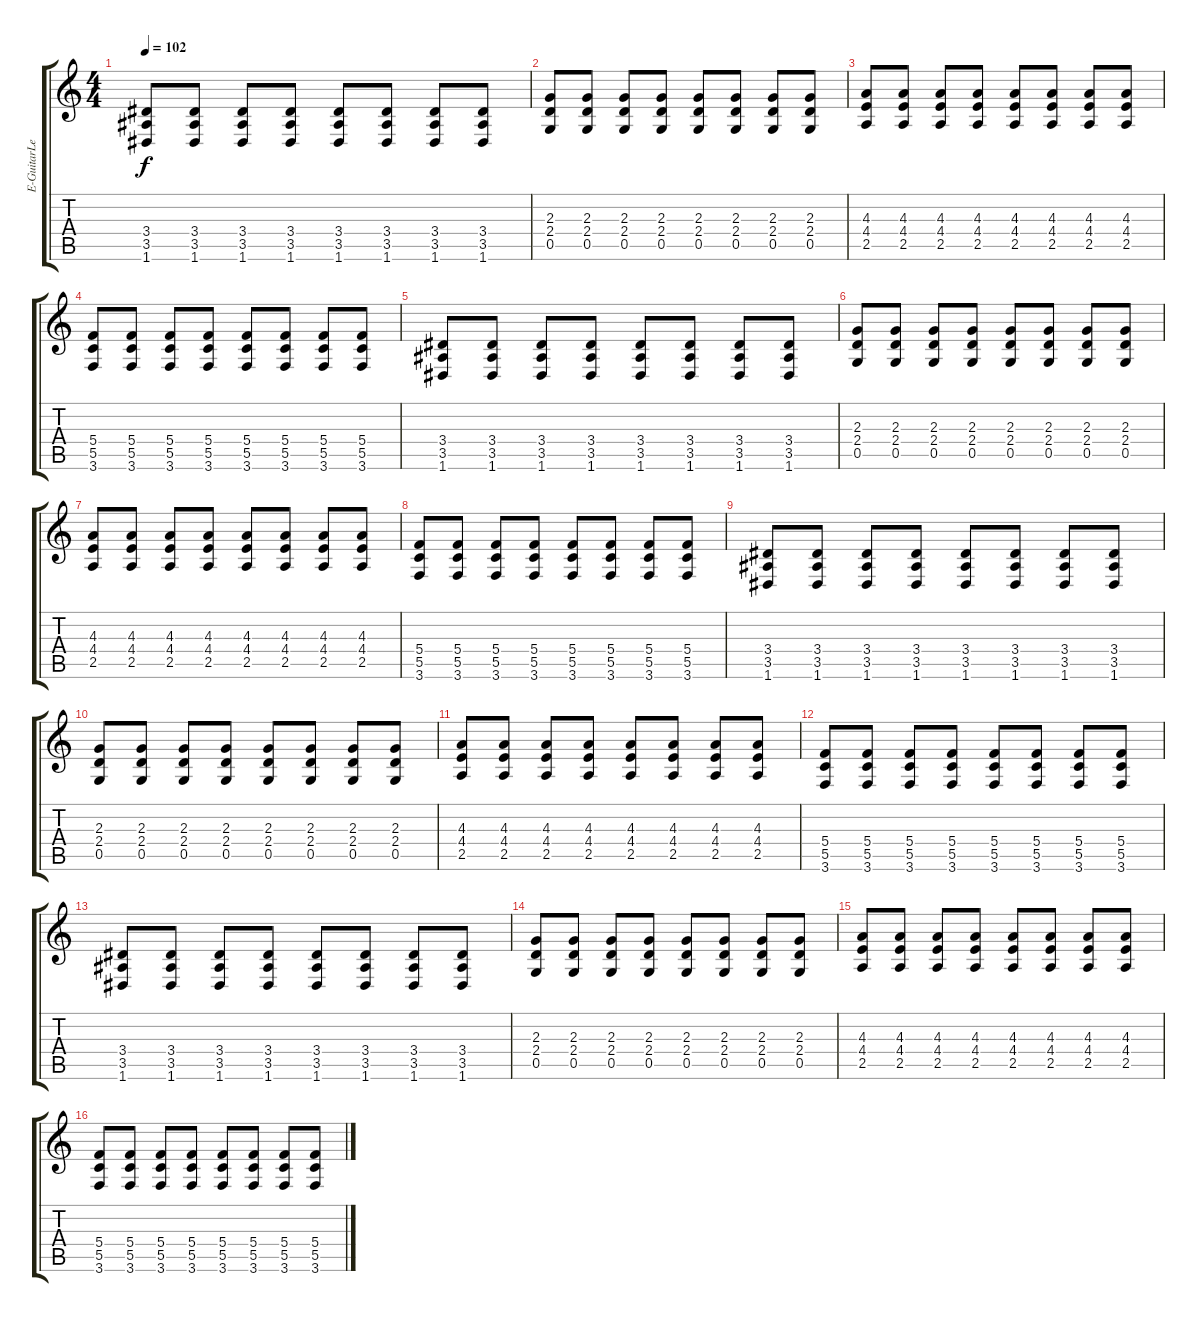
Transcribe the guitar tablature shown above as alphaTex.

\track ("E-GuitarLeft" "E-GuitarLe") {instrument distortionguitar}
\staff {score tabs}
\tuning (D4 A3 F3 C3 G2 D2) {hide}
\ts (4 4)
\tempo 102
\clef g2
\ks c
(3.4 3.5 1.6).8{dy f} (3.4 3.5 1.6).8 (3.4 3.5 1.6).8 (3.4 3.5 1.6).8 (3.4 3.5 1.6).8 (3.4 3.5 1.6).8 (3.4 3.5 1.6).8 (3.4 3.5 1.6).8 |
(2.3 2.4 0.5).8 (2.3 2.4 0.5).8 (2.3 2.4 0.5).8 (2.3 2.4 0.5).8 (2.3 2.4 0.5).8 (2.3 2.4 0.5).8 (2.3 2.4 0.5).8 (2.3 2.4 0.5).8 |
(4.3 4.4 2.5).8 (4.3 4.4 2.5).8 (4.3 4.4 2.5).8 (4.3 4.4 2.5).8 (4.3 4.4 2.5).8 (4.3 4.4 2.5).8 (4.3 4.4 2.5).8 (4.3 4.4 2.5).8 |
(5.4 5.5 3.6).8 (5.4 5.5 3.6).8 (5.4 5.5 3.6).8 (5.4 5.5 3.6).8 (5.4 5.5 3.6).8 (5.4 5.5 3.6).8 (5.4 5.5 3.6).8 (5.4 5.5 3.6).8 |
(3.4 3.5 1.6).8 (3.4 3.5 1.6).8 (3.4 3.5 1.6).8 (3.4 3.5 1.6).8 (3.4 3.5 1.6).8 (3.4 3.5 1.6).8 (3.4 3.5 1.6).8 (3.4 3.5 1.6).8 |
(2.3 2.4 0.5).8 (2.3 2.4 0.5).8 (2.3 2.4 0.5).8 (2.3 2.4 0.5).8 (2.3 2.4 0.5).8 (2.3 2.4 0.5).8 (2.3 2.4 0.5).8 (2.3 2.4 0.5).8 |
(4.3 4.4 2.5).8 (4.3 4.4 2.5).8 (4.3 4.4 2.5).8 (4.3 4.4 2.5).8 (4.3 4.4 2.5).8 (4.3 4.4 2.5).8 (4.3 4.4 2.5).8 (4.3 4.4 2.5).8 |
(5.4 5.5 3.6).8 (5.4 5.5 3.6).8 (5.4 5.5 3.6).8 (5.4 5.5 3.6).8 (5.4 5.5 3.6).8 (5.4 5.5 3.6).8 (5.4 5.5 3.6).8 (5.4 5.5 3.6).8 |
(3.4 3.5 1.6).8 (3.4 3.5 1.6).8 (3.4 3.5 1.6).8 (3.4 3.5 1.6).8 (3.4 3.5 1.6).8 (3.4 3.5 1.6).8 (3.4 3.5 1.6).8 (3.4 3.5 1.6).8 |
(2.3 2.4 0.5).8 (2.3 2.4 0.5).8 (2.3 2.4 0.5).8 (2.3 2.4 0.5).8 (2.3 2.4 0.5).8 (2.3 2.4 0.5).8 (2.3 2.4 0.5).8 (2.3 2.4 0.5).8 |
(4.3 4.4 2.5).8 (4.3 4.4 2.5).8 (4.3 4.4 2.5).8 (4.3 4.4 2.5).8 (4.3 4.4 2.5).8 (4.3 4.4 2.5).8 (4.3 4.4 2.5).8 (4.3 4.4 2.5).8 |
(5.4 5.5 3.6).8 (5.4 5.5 3.6).8 (5.4 5.5 3.6).8 (5.4 5.5 3.6).8 (5.4 5.5 3.6).8 (5.4 5.5 3.6).8 (5.4 5.5 3.6).8 (5.4 5.5 3.6).8 |
(3.4 3.5 1.6).8 (3.4 3.5 1.6).8 (3.4 3.5 1.6).8 (3.4 3.5 1.6).8 (3.4 3.5 1.6).8 (3.4 3.5 1.6).8 (3.4 3.5 1.6).8 (3.4 3.5 1.6).8 |
(2.3 2.4 0.5).8 (2.3 2.4 0.5).8 (2.3 2.4 0.5).8 (2.3 2.4 0.5).8 (2.3 2.4 0.5).8 (2.3 2.4 0.5).8 (2.3 2.4 0.5).8 (2.3 2.4 0.5).8 |
(4.3 4.4 2.5).8 (4.3 4.4 2.5).8 (4.3 4.4 2.5).8 (4.3 4.4 2.5).8 (4.3 4.4 2.5).8 (4.3 4.4 2.5).8 (4.3 4.4 2.5).8 (4.3 4.4 2.5).8 |
(5.4 5.5 3.6).8 (5.4 5.5 3.6).8 (5.4 5.5 3.6).8 (5.4 5.5 3.6).8 (5.4 5.5 3.6).8 (5.4 5.5 3.6).8 (5.4 5.5 3.6).8 (5.4 5.5 3.6).8
